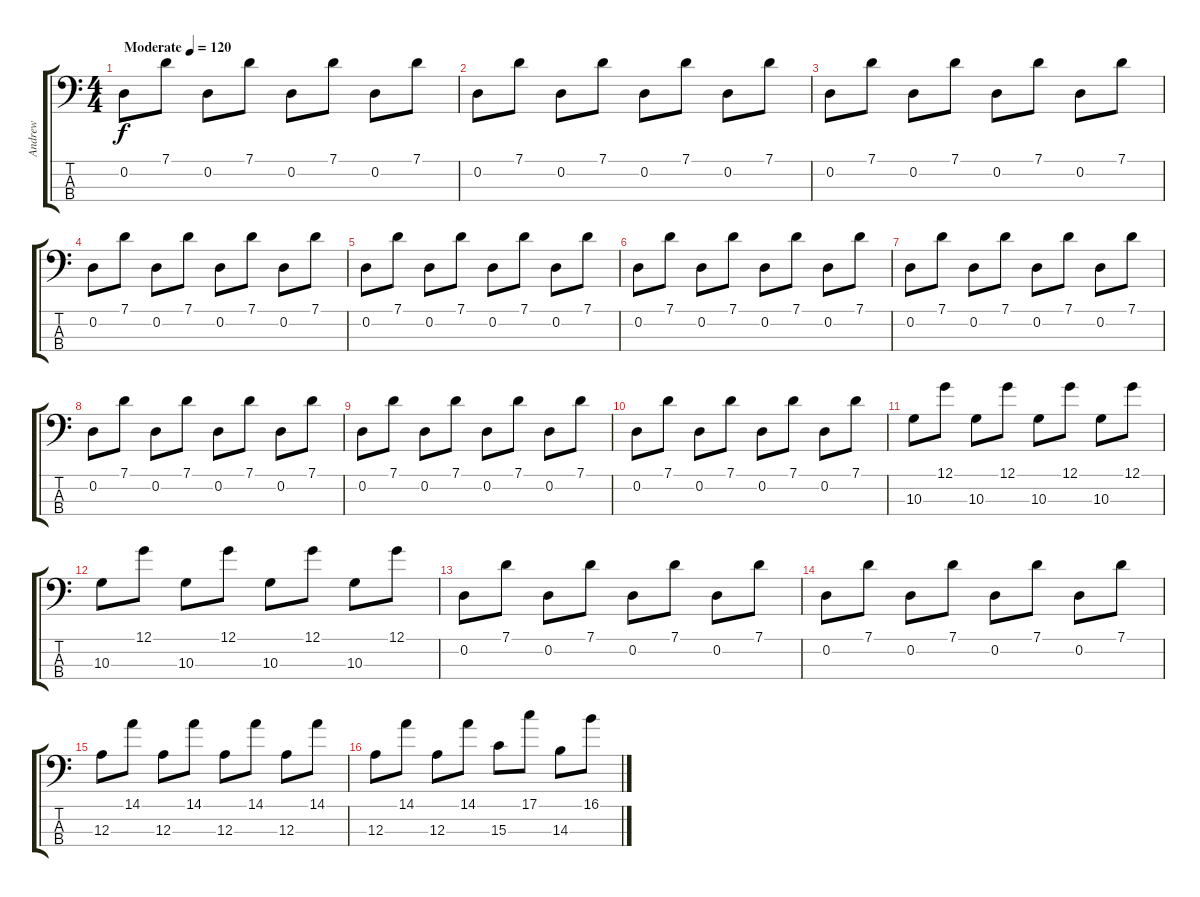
\track ("Andrew" "Andrew") {instrument electricbassfinger}
\staff {score tabs}
\tuning (G2 D2 A1 E1) {hide}
\ts (4 4)
\tempo (120 "Moderate")
\clef f4
\ks c
0.2.8{dy f instrument electricbassfinger} 7.1.8 0.2.8 7.1.8 0.2.8 7.1.8 0.2.8 7.1.8 |
0.2.8 7.1.8 0.2.8 7.1.8 0.2.8 7.1.8 0.2.8 7.1.8 |
0.2.8 7.1.8 0.2.8 7.1.8 0.2.8 7.1.8 0.2.8 7.1.8 |
0.2.8 7.1.8 0.2.8 7.1.8 0.2.8 7.1.8 0.2.8 7.1.8 |
0.2.8 7.1.8 0.2.8 7.1.8 0.2.8 7.1.8 0.2.8 7.1.8 |
0.2.8 7.1.8 0.2.8 7.1.8 0.2.8 7.1.8 0.2.8 7.1.8 |
0.2.8 7.1.8 0.2.8 7.1.8 0.2.8 7.1.8 0.2.8 7.1.8 |
0.2.8 7.1.8 0.2.8 7.1.8 0.2.8 7.1.8 0.2.8 7.1.8 |
0.2.8 7.1.8 0.2.8 7.1.8 0.2.8 7.1.8 0.2.8 7.1.8 |
0.2.8 7.1.8 0.2.8 7.1.8 0.2.8 7.1.8 0.2.8 7.1.8 |
10.3.8 12.1.8 10.3.8 12.1.8 10.3.8 12.1.8 10.3.8 12.1.8 |
10.3.8 12.1.8 10.3.8 12.1.8 10.3.8 12.1.8 10.3.8 12.1.8 |
0.2.8 7.1.8 0.2.8 7.1.8 0.2.8 7.1.8 0.2.8 7.1.8 |
0.2.8 7.1.8 0.2.8 7.1.8 0.2.8 7.1.8 0.2.8 7.1.8 |
12.3.8 14.1.8 12.3.8 14.1.8 12.3.8 14.1.8 12.3.8 14.1.8 |
12.3.8 14.1.8 12.3.8 14.1.8 15.3.8 17.1.8 14.3.8 16.1.8
